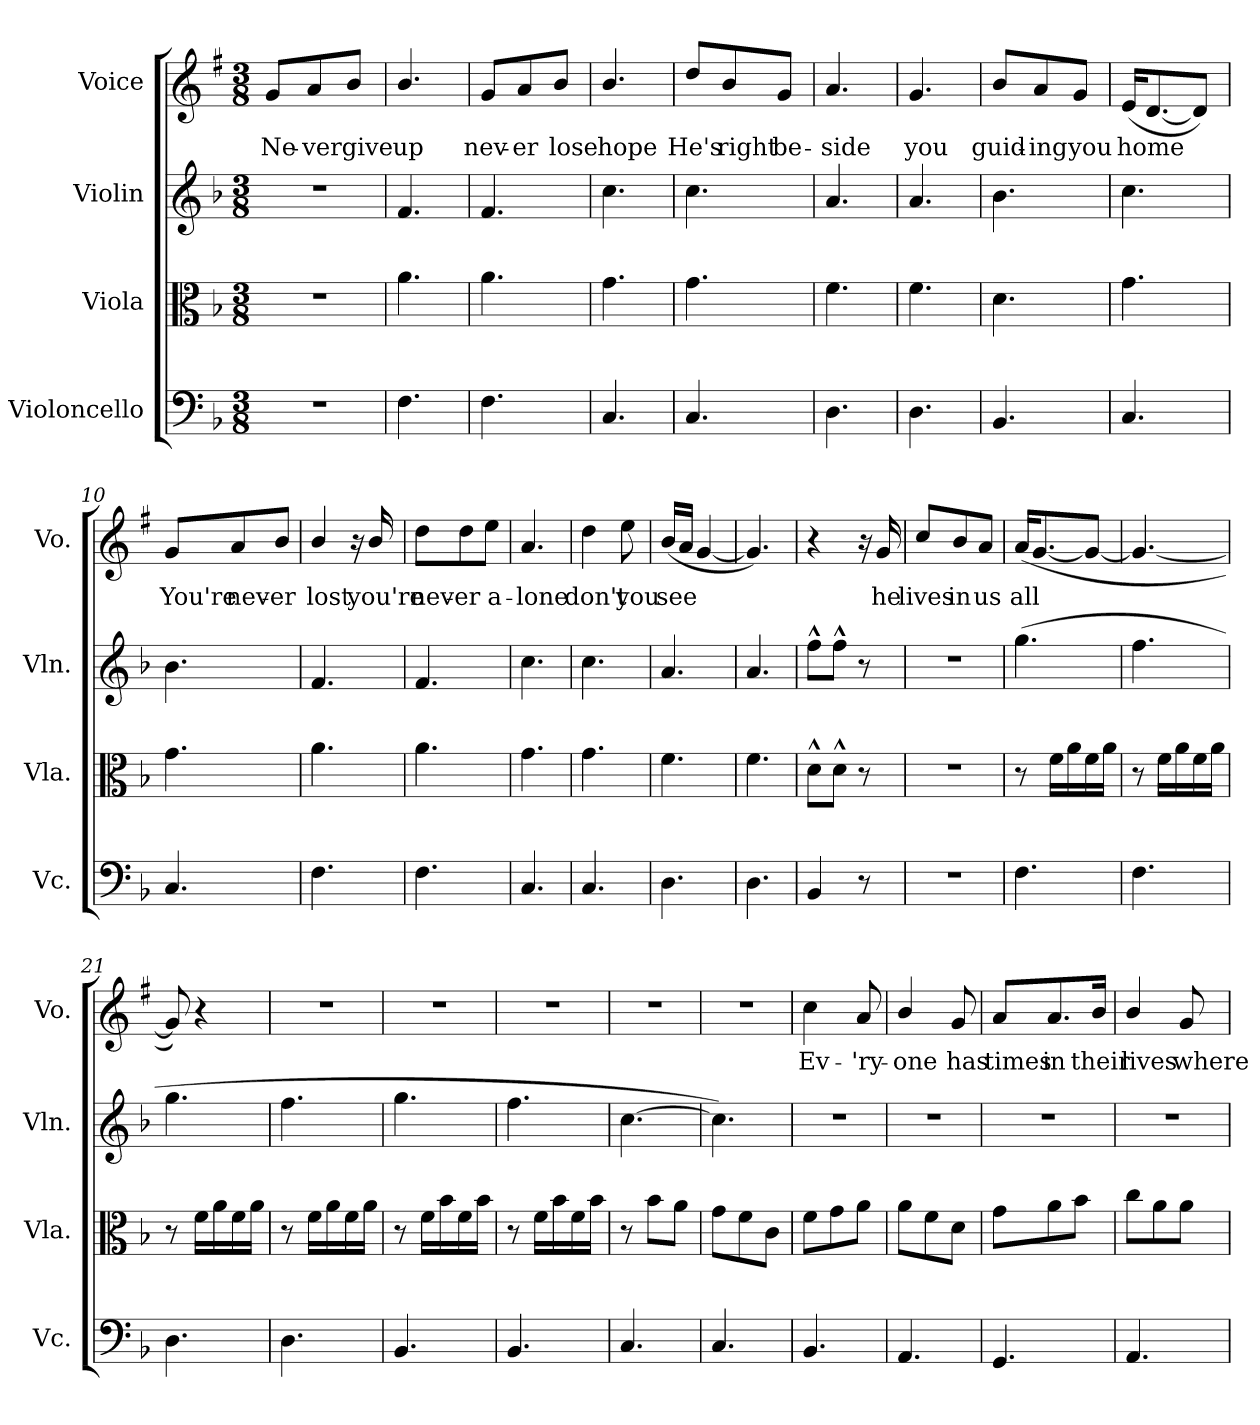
**kern	**kern	**kern	**kern	**text
*part4	*part3	*part2	*part1	*part1
*staff4	*staff3	*staff2	*staff1	*staff1
*I"Violoncello	*I"Viola	*I"Violin	*I"Voice	*
*I'Vc.	*I'Vla.	*I'Vln.	*I'Vo.	*
*clefF4	*clefC3	*clefG2	*clefG2	*
*	*	*	*ITrd1c2	*
*k[b-]	*k[b-]	*k[b-]	*k[b-]	*
*M3/8	*M3/8	*M3/8	*M3/8	*
*MM65	*MM65	*MM65	*MM65	*
=1	=1	=1	=1	=1
4.r	4.r	4.r	8f/L	Ne-
.	.	.	8g/	-ver
.	.	.	8a/J	give
=2	=2	=2	=2	=2
4.F\	4.a\	4.f/	4.a/	up
=3	=3	=3	=3	=3
4.F\	4.a\	4.f/	8f/L	nev-
.	.	.	8g/	-er
.	.	.	8a/J	lose
=4	=4	=4	=4	=4
4.C/	4.g\	4.cc\	4.a/	hope
=5	=5	=5	=5	=5
4.C/	4.g\	4.cc\	8cc/L	He's
.	.	.	8a/	right
.	.	.	8f/J	be-
=6	=6	=6	=6	=6
4.D\	4.f\	4.a/	4.g/	-side
=7	=7	=7	=7	=7
4.D\	4.f\	4.a/	4.f/	you
=8	=8	=8	=8	=8
4.BB-/	4.d\	4.b-\	8a/L	guid-
.	.	.	8g/	-ing
.	.	.	8f/J	you
!!LO:LB:g=z
=9	=9	=9	=9	=9
4.C/	4.g\	4.cc\	(16d/KL	home
.	.	.	[8.c/	.
.	.	.	8c/J])	.
=10	=10	=10	=10	=10
4.C/	4.g\	4.b-\	8f/L	You're
.	.	.	8g/	nev-
.	.	.	8a/J	-er
=11	=11	=11	=11	=11
4.F\	4.a\	4.f/	4a/	lost
.	.	.	16r	.
.	.	.	16a/	you're
=12	=12	=12	=12	=12
4.F\	4.a\	4.f/	8cc\L	nev-
.	.	.	8cc\	-er
.	.	.	8dd\J	a-
=13	=13	=13	=13	=13
4.C/	4.g\	4.cc\	4.g/	-lone
=14	=14	=14	=14	=14
4.C/	4.g\	4.cc\	4cc\	don't
.	.	.	8dd\	you
=15	=15	=15	=15	=15
4.D\	4.f\	4.a/	(16a/LL	see
.	.	.	16g/JJ	.
.	.	.	[4f/	.
=16	=16	=16	=16	=16
4.D\	4.f\	4.a/	4.f/])	.
!!LO:PB:g=z
=17	=17	=17	=17	=17
4BB-/	8d^^\L	8ff^^\L	4r	.
.	8d^^\J	8ff^^\J	.	.
8r	8r	8r	16r	.
.	.	.	16f/	he
=18	=18	=18	=18	=18
4.r	4.r	4.r	8b-/L	lives
.	.	.	8a/	in
.	.	.	8g/J	us
=19	=19	=19	=19	=19
4.F\	8r	(4.gg\	(16g/KL	all
.	.	.	[8.f/	.
.	16f\LL	.	.	.
.	16a\	.	.	.
.	16f\	.	8f/J_	.
.	16a\JJ	.	.	.
=20	=20	=20	=20	=20
4.F\	8r	4.ff\	4.f/_	.
.	16f\LL	.	.	.
.	16a\	.	.	.
.	16f\	.	.	.
.	16a\JJ	.	.	.
=21	=21	=21	=21	=21
4.D\	8r	4.gg\	8f/])	.
.	16f\LL	.	4r	.
.	16a\	.	.	.
.	16f\	.	.	.
.	16a\JJ	.	.	.
=22	=22	=22	=22	=22
4.D\	8r	4.ff\	4.r	.
.	16f\LL	.	.	.
.	16a\	.	.	.
.	16f\	.	.	.
.	16a\JJ	.	.	.
=23	=23	=23	=23	=23
4.BB-/	8r	4.gg\	4.r	.
.	16f\LL	.	.	.
.	16b-\	.	.	.
.	16f\	.	.	.
.	16b-\JJ	.	.	.
!!LO:LB:g=z
=24	=24	=24	=24	=24
4.BB-/	8r	4.ff\	4.r	.
.	16f\LL	.	.	.
.	16b-\	.	.	.
.	16f\	.	.	.
.	16b-\JJ	.	.	.
=25	=25	=25	=25	=25
4.C/	8r	[4.cc\	4.r	.
.	8b-\L	.	.	.
.	8a\J	.	.	.
=26	=26	=26	=26	=26
4.C/	8g\L	4.cc\])	4.r	.
.	8f\	.	.	.
.	8c\J	.	.	.
=27	=27	=27	=27	=27
4.BB-/	8f\L	4.r	4b-\	Ev-
.	8g\	.	.	.
.	8a\J	.	8g/	-'ry-
=28	=28	=28	=28	=28
4.AA/	8a\L	4.r	4a/	-one
.	8f\	.	.	.
.	8d\J	.	8f/	has
=29	=29	=29	=29	=29
4.GG/	8g\L	4.r	8g/L	times
.	8a\	.	8.g/	in
.	8b-\J	.	.	.
.	.	.	16a/Jk	their
=30	=30	=30	=30	=30
4.AA/	8cc\L	4.r	4a/	lives
.	8a\	.	.	.
.	8a\J	.	8f/	where
=	=	=	=	=
*-	*-	*-	*-	*-
